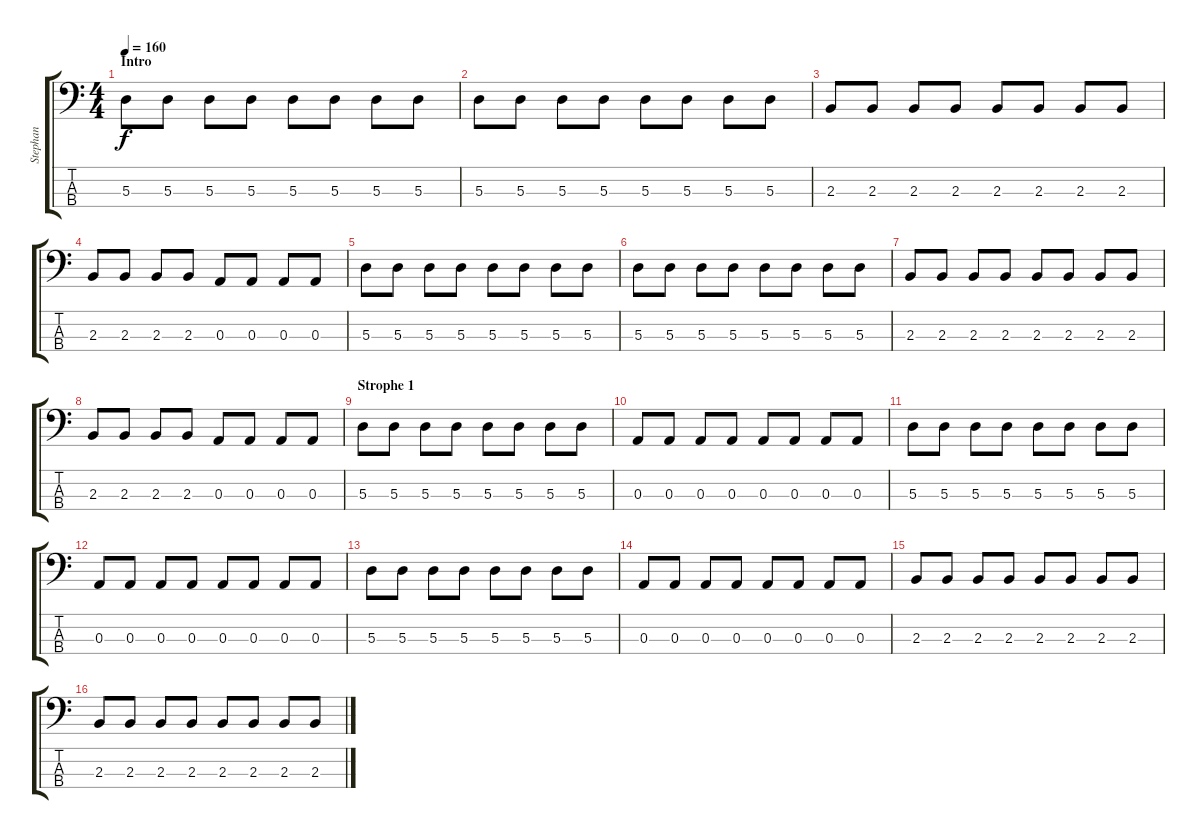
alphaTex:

\track ("Stephan" "Stephan") {instrument electricbasspick}
\staff {score tabs}
\tuning (G2 D2 A1 E1) {hide}
\ts (4 4)
\section ("" "Intro")
\tempo 160
\clef f4
\ks c
5.3.8{dy f instrument electricbasspick} 5.3.8 5.3.8 5.3.8 5.3.8 5.3.8 5.3.8 5.3.8 |
5.3.8 5.3.8 5.3.8 5.3.8 5.3.8 5.3.8 5.3.8 5.3.8 |
2.3.8 2.3.8 2.3.8 2.3.8 2.3.8 2.3.8 2.3.8 2.3.8 |
2.3.8 2.3.8 2.3.8 2.3.8 0.3.8 0.3.8 0.3.8 0.3.8 |
5.3.8 5.3.8 5.3.8 5.3.8 5.3.8 5.3.8 5.3.8 5.3.8 |
5.3.8 5.3.8 5.3.8 5.3.8 5.3.8 5.3.8 5.3.8 5.3.8 |
2.3.8 2.3.8 2.3.8 2.3.8 2.3.8 2.3.8 2.3.8 2.3.8 |
2.3.8 2.3.8 2.3.8 2.3.8 0.3.8 0.3.8 0.3.8 0.3.8 |
\section ("" "Strophe 1")
5.3.8 5.3.8 5.3.8 5.3.8 5.3.8 5.3.8 5.3.8 5.3.8 |
0.3.8 0.3.8 0.3.8 0.3.8 0.3.8 0.3.8 0.3.8 0.3.8 |
5.3.8 5.3.8 5.3.8 5.3.8 5.3.8 5.3.8 5.3.8 5.3.8 |
0.3.8 0.3.8 0.3.8 0.3.8 0.3.8 0.3.8 0.3.8 0.3.8 |
5.3.8 5.3.8 5.3.8 5.3.8 5.3.8 5.3.8 5.3.8 5.3.8 |
0.3.8 0.3.8 0.3.8 0.3.8 0.3.8 0.3.8 0.3.8 0.3.8 |
2.3.8 2.3.8 2.3.8 2.3.8 2.3.8 2.3.8 2.3.8 2.3.8 |
2.3.8 2.3.8 2.3.8 2.3.8 2.3.8 2.3.8 2.3.8 2.3.8
